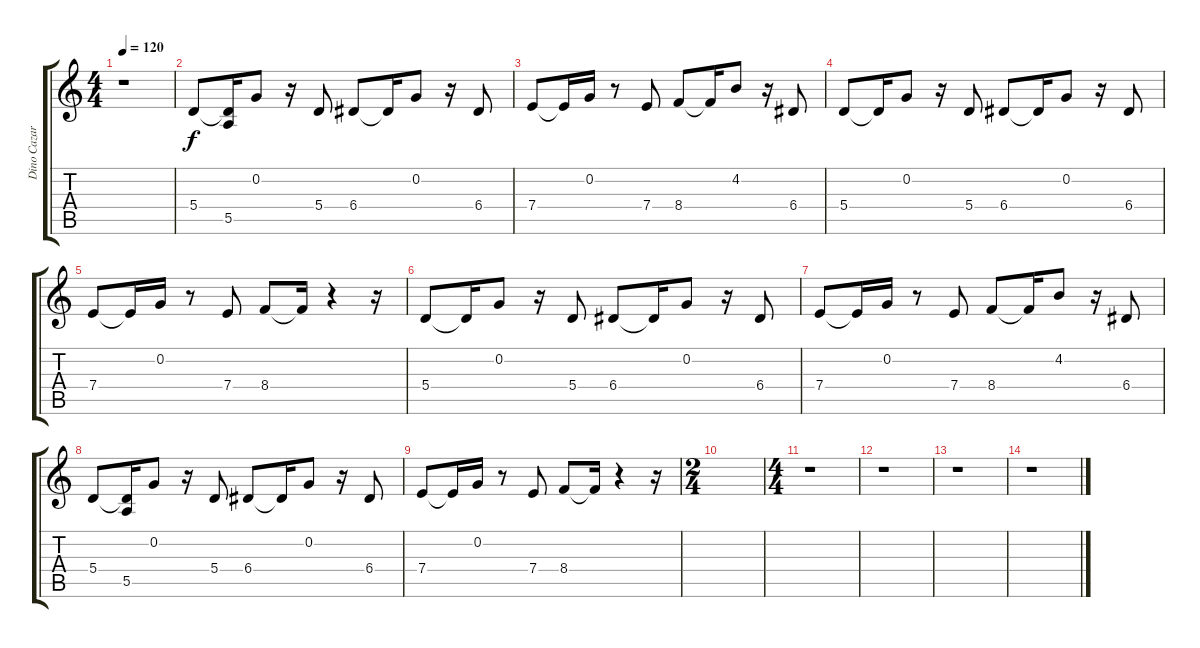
\track ("Dino Cazares" "Dino Cazar") {instrument distortionguitar}
\staff {score tabs}
\tuning (B3 G3 D3 A2 E2 B1) {hide}
\ts (4 4)
\tempo 120
\clef g2
\ks c
r.1{dy f} |
5.4.8{volume 11 instrument electricguitarmuted} (5.4{t} 5.5).16 0.2.8 r.16 5.4.8 6.4.8 6.4{t}.16 0.2.8 r.16 6.4.8 |
7.4.8 7.4{t}.16 0.2.16 r.8 7.4.8 8.4.8 8.4{t}.16 4.2.8 r.16 6.4.8 |
5.4.8 5.4{t}.16 0.2.8 r.16 5.4.8 6.4.8 6.4{t}.16 0.2.8 r.16 6.4.8 |
7.4.8 7.4{t}.16 0.2.16 r.8 7.4.8 8.4.8 8.4{t}.16 r.4 r.16 |
5.4.8 5.4{t}.16 0.2.8 r.16 5.4.8 6.4.8 6.4{t}.16 0.2.8 r.16 6.4.8 |
7.4.8 7.4{t}.16 0.2.16 r.8 7.4.8 8.4.8 8.4{t}.16 4.2.8 r.16 6.4.8 |
5.4.8 (5.4{t} 5.5).16 0.2.8 r.16 5.4.8 6.4.8 6.4{t}.16 0.2.8 r.16 6.4.8 |
7.4.8 7.4{t}.16 0.2.16 r.8 7.4.8 8.4.8 8.4{t}.16 r.4 r.16 |
\ts (2 4)
|
\ts (4 4)
r.1 |
r.1 |
r.1 |
r.1
